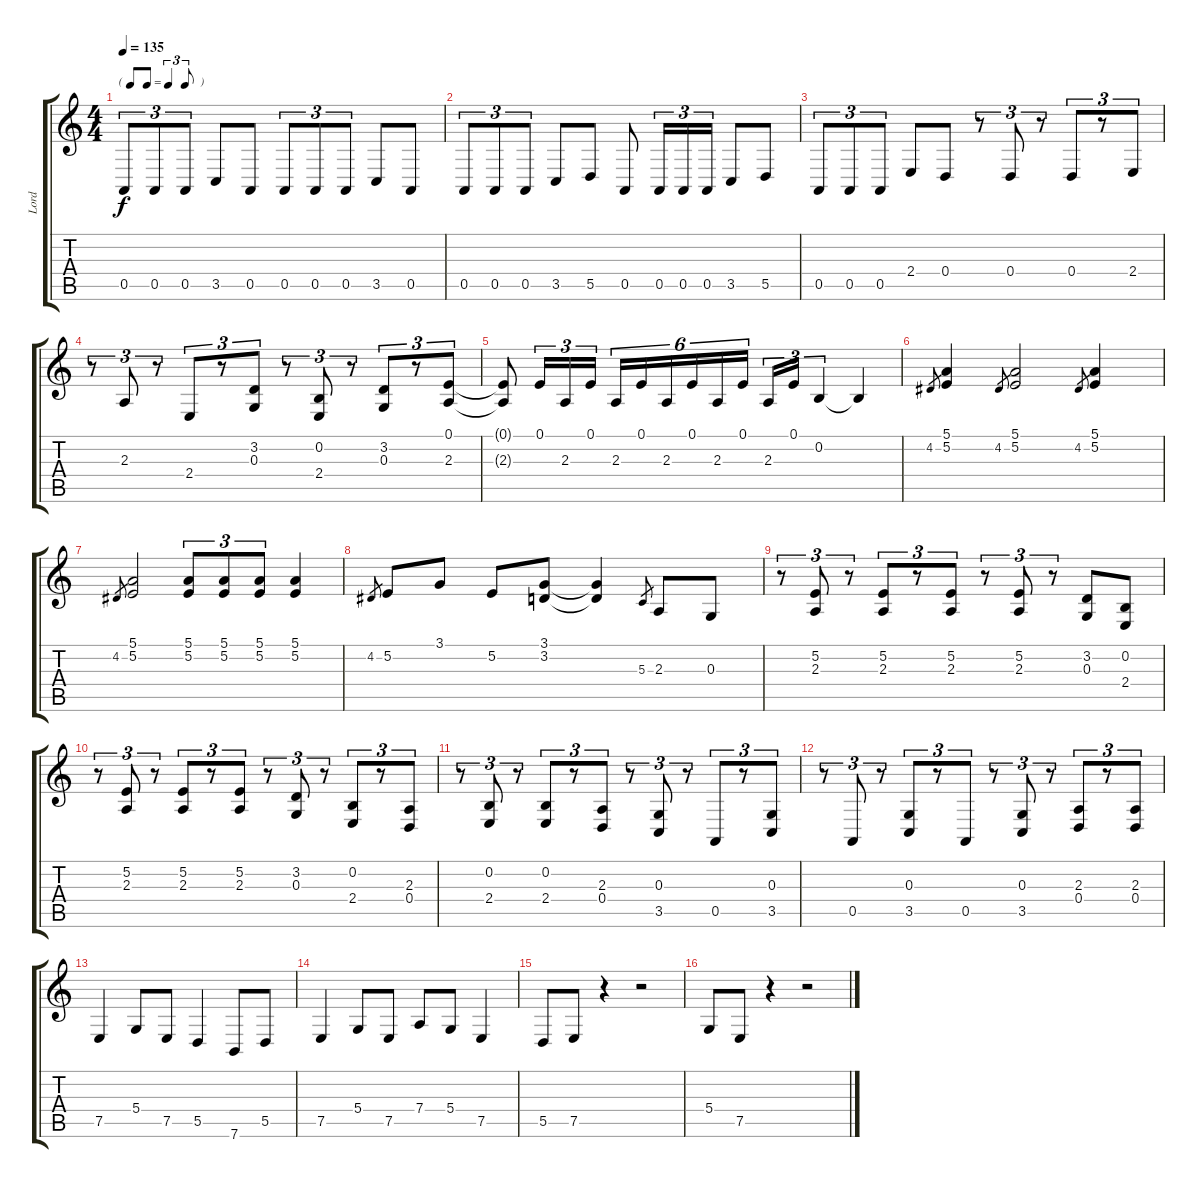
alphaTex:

\track ("Lord" "Lord") {instrument drawbarorgan}
\staff {score tabs}
\tuning (E4 B3 G3 D3 A2 E2) {hide}
\ts (4 4)
\tf triplet8th
\tempo 135
\clef g2
\ks c
0.5.8{tu (3 2) dy f} 0.5.8{tu (3 2)} 0.5.8{tu (3 2)} 3.5.8 0.5.8 0.5.8{tu (3 2)} 0.5.8{tu (3 2)} 0.5.8{tu (3 2)} 3.5.8 0.5.8 |
0.5.8{tu (3 2)} 0.5.8{tu (3 2)} 0.5.8{tu (3 2)} 3.5.8 5.5.8 0.5.8 0.5.16{tu (3 2)} 0.5.16{tu (3 2)} 0.5.16{tu (3 2)} 3.5.8 5.5.8 |
0.5.8{tu (3 2)} 0.5.8{tu (3 2)} 0.5.8{tu (3 2)} 2.4.8 0.4.8 r.8{tu (3 2)} 0.4.8{tu (3 2)} r.8{tu (3 2)} 0.4.8{tu (3 2)} r.8{tu (3 2)} 2.4.8{tu (3 2)} |
r.8{tu (3 2)} 2.3.8{tu (3 2)} r.8{tu (3 2)} 2.4.8{tu (3 2)} r.8{tu (3 2)} (3.2 0.3).8{tu (3 2)} r.8{tu (3 2)} (0.2 2.4).8{tu (3 2)} r.8{tu (3 2)} (3.2 0.3).8{tu (3 2)} r.8{tu (3 2)} (0.1 2.3).8{tu (3 2)} |
(0.1{t} 2.3{t}).8 0.1.16{tu (3 2)} 2.3.16{tu (3 2)} 0.1.16{tu (3 2)} 2.3.16{tu (6 4)} 0.1.16{tu (6 4)} 2.3.16{tu (6 4)} 0.1.16{tu (6 4)} 2.3.16{tu (6 4)} 0.1.16{tu (6 4)} 2.3.16{tu (3 2)} 0.1.16{tu (3 2)} 0.2.4{tu (3 2)} 0.2{t}.4 |
4.2.8{gr} (5.1 5.2).4 4.2.8{gr} (5.1 5.2).2 4.2.8{gr} (5.1 5.2).4 |
4.2.8{gr} (5.1 5.2).2 (5.1 5.2).8{tu (3 2)} (5.1 5.2).8{tu (3 2)} (5.1 5.2).8{tu (3 2)} (5.1 5.2).4 |
4.2.8{gr} 5.2.8 3.1.8 5.2.8 (3.1 3.2).8 (3.1{t} 3.2{t}).4 5.3.8{gr} 2.3.8 0.3.8 |
r.8{tu (3 2)} (5.2 2.3).8{tu (3 2)} r.8{tu (3 2)} (5.2 2.3).8{tu (3 2)} r.8{tu (3 2)} (5.2 2.3).8{tu (3 2)} r.8{tu (3 2)} (5.2 2.3).8{tu (3 2)} r.8{tu (3 2)} (3.2 0.3).8 (0.2 2.4).8 |
r.8{tu (3 2)} (5.2 2.3).8{tu (3 2)} r.8{tu (3 2)} (5.2 2.3).8{tu (3 2)} r.8{tu (3 2)} (5.2 2.3).8{tu (3 2)} r.8{tu (3 2)} (3.2 0.3).8{tu (3 2)} r.8{tu (3 2)} (0.2 2.4).8{tu (3 2)} r.8{tu (3 2)} (2.3 0.4).8{tu (3 2)} |
r.8{tu (3 2)} (0.2 2.4).8{tu (3 2)} r.8{tu (3 2)} (0.2 2.4).8{tu (3 2)} r.8{tu (3 2)} (2.3 0.4).8{tu (3 2)} r.8{tu (3 2)} (0.3 3.5).8{tu (3 2)} r.8{tu (3 2)} 0.5.8{tu (3 2)} r.8{tu (3 2)} (0.3 3.5).8{tu (3 2)} |
r.8{tu (3 2)} 0.5.8{tu (3 2)} r.8{tu (3 2)} (0.3 3.5).8{tu (3 2)} r.8{tu (3 2)} 0.5.8{tu (3 2)} r.8{tu (3 2)} (0.3 3.5).8{tu (3 2)} r.8{tu (3 2)} (2.3 0.4).8{tu (3 2)} r.8{tu (3 2)} (2.3 0.4).8{tu (3 2)} |
7.5.4 5.4.8 7.5.8 5.5.4 7.6.8 5.5.8 |
7.5.4 5.4.8 7.5.8 7.4.8 5.4.8 7.5.4 |
5.5.8 7.5.8 r.4 r.2 |
5.4.8 7.5.8 r.4 r.2
